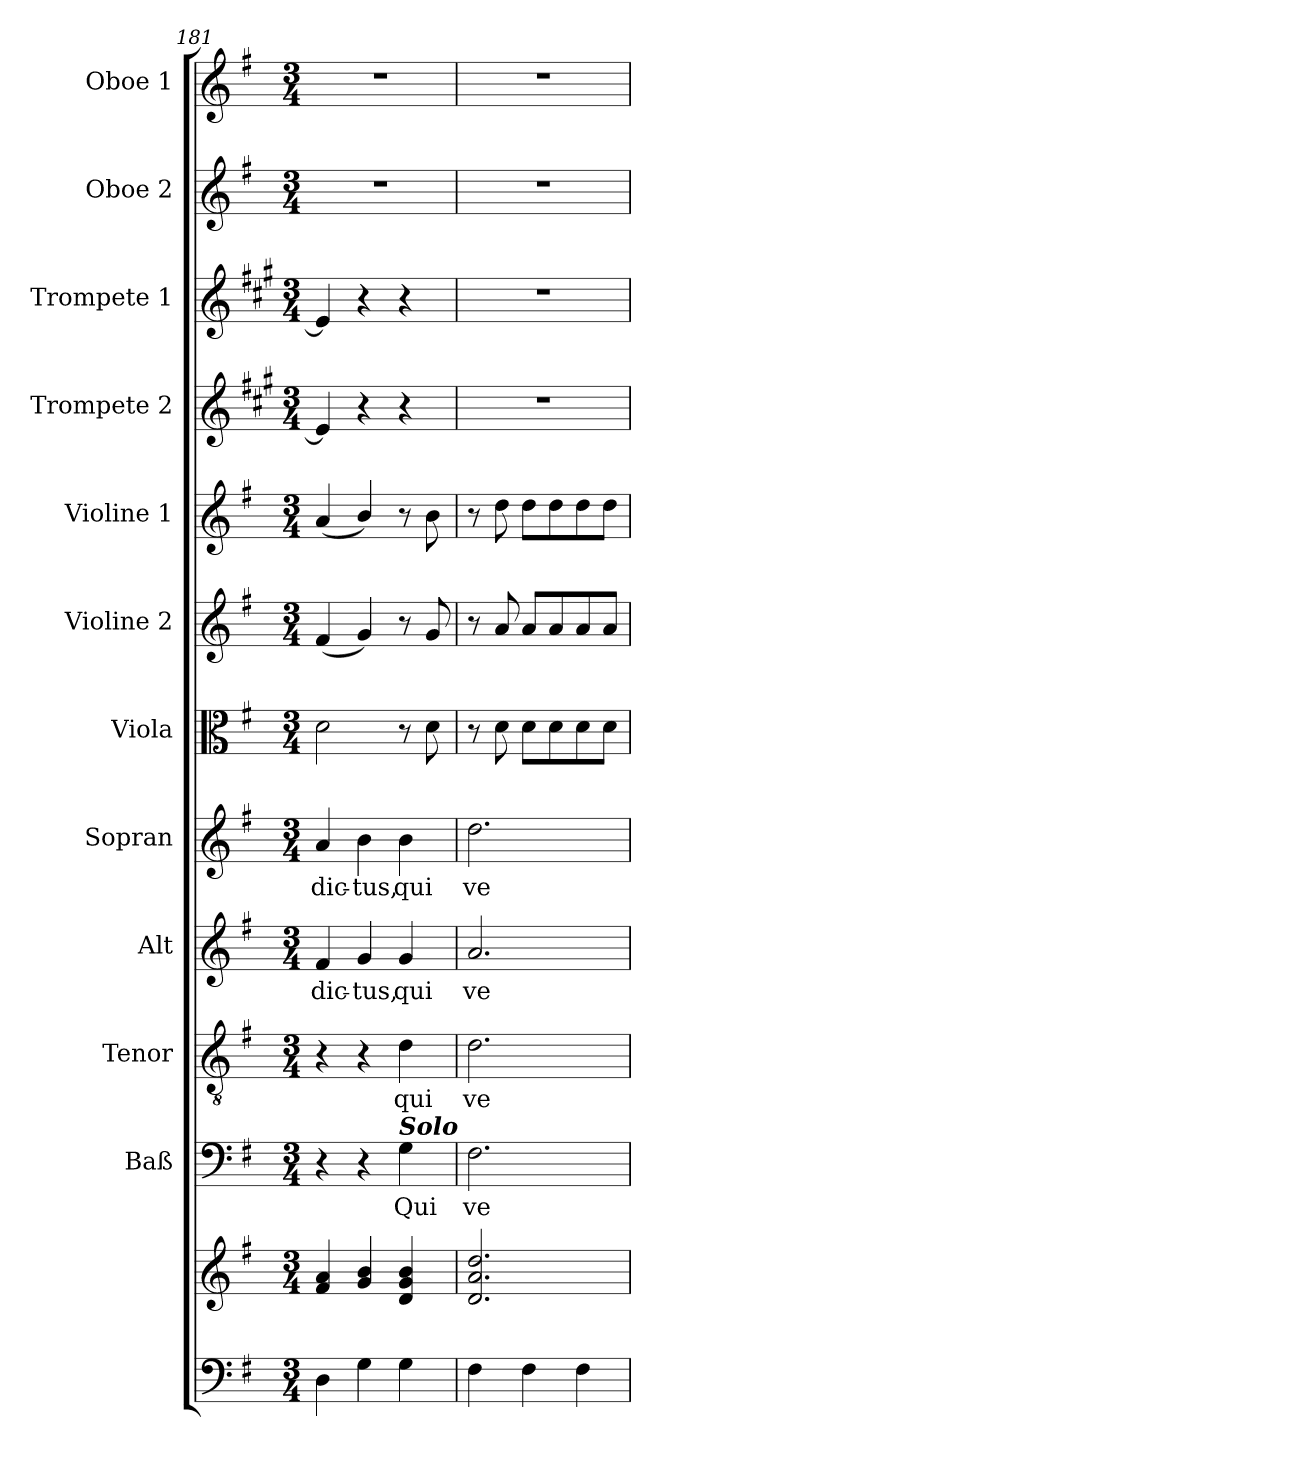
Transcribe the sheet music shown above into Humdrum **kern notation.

**kern	**kern	**kern	**text	**kern	**text	**kern	**text	**kern	**text	**kern	**kern	**kern	**kern	**kern	**kern	**kern
*part12	*part12	*part11	*part11	*part10	*part10	*part9	*part9	*part8	*part8	*part7	*part6	*part5	*part4	*part3	*part2	*part1
*staff13	*staff12	*staff11	*staff11	*staff10	*staff10	*staff9	*staff9	*staff8	*staff8	*staff7	*staff6	*staff5	*staff4	*staff3	*staff2	*staff1
*	*	*I"Baß	*	*I"Tenor	*	*I"Alt	*	*I"Sopran	*	*I"Viola	*I"Violine 2	*I"Violine 1	*I"Trompete 2	*I"Trompete 1	*I"Oboe 2	*I"Oboe 1
*	*	*I'Baß	*	*I'Ten	*	*I'Alt	*	*I'Sop	*	*I'Vla.	*I'Vln. 2	*I'Vln. 1	*I'Trp. 2	*I'Trp. 1	*I'Ob. 2	*I'Ob. 1
*clefF4	*clefG2	*clefF4	*	*clefGv2	*	*clefG2	*	*clefG2	*	*clefC3	*clefG2	*clefG2	*clefG2	*clefG2	*clefG2	*clefG2
*	*	*	*	*	*	*	*	*	*	*	*	*	*ITrd1c2	*ITrd1c2	*	*
*k[f#]	*k[f#]	*k[f#]	*	*k[f#]	*	*k[f#]	*	*k[f#]	*	*k[f#]	*k[f#]	*k[f#]	*k[f#]	*k[f#]	*k[f#]	*k[f#]
*G:	*G:	*G:	*	*G:	*	*G:	*	*G:	*	*G:	*G:	*G:	*G:	*G:	*G:	*G:
*M3/4	*M3/4	*M3/4	*	*M3/4	*	*M3/4	*	*M3/4	*	*M3/4	*M3/4	*M3/4	*M3/4	*M3/4	*M3/4	*M3/4
=181	=181	=181	=181	=181	=181	=181	=181	=181	=181	=181	=181	=181	=181	=181	=181	=181
!	!	!	!	!	!	!	!LO:LY:b	!	!LO:LY:b	!	!	!	!	!	!	!
4D\	4f#/ 4a/	4r	.	4r	.	4f#/	-dic-	4a/	-dic-	2d\	(<4f#/	(<4a/	4d/]	4d/]	2.r	2.r
!	!	!	!	!	!	!	!LO:LY:b	!	!LO:LY:b	!	!	!	!	!	!	!
4G\	4g/ 4b/	4r	.	4r	.	4g/	-tus,	4b\	-tus,	.	4g/)	4b/)	4r	4r	.	.
!	!	!LO:TX:a:Bi:t=Solo	!	!	!	!	!	!	!	!	!	!	!	!	!	!
!	!	!	!LO:LY:b	!	!LO:LY:b	!	!LO:LY:b	!	!LO:LY:b	!	!	!	!	!	!	!
4G\	4d/ 4g/ 4b/	4G\	Qui	4d\	qui	4g/	qui	4b\	qui	8r	8r	8r	4r	4r	.	.
.	.	.	.	.	.	.	.	.	.	8d\	8g/	8b\	.	.	.	.
=182	=182	=182	=182	=182	=182	=182	=182	=182	=182	=182	=182	=182	=182	=182	=182	=182
!	!	!	!LO:LY:b	!	!LO:LY:b	!	!LO:LY:b	!	!LO:LY:b	!	!	!	!	!	!	!
4F#\	2.d/ 2.a/ 2.dd/	2.F#\	ve-	2.d\	ve-	2.a/	ve-	2.dd\	ve-	8r	8r	8r	2.r	2.r	2.r	2.r
.	.	.	.	.	.	.	.	.	.	8d\	8a/	8dd\	.	.	.	.
4F#\	.	.	.	.	.	.	.	.	.	8d\L	8a/L	8dd\L	.	.	.	.
.	.	.	.	.	.	.	.	.	.	8d\	8a/	8dd\	.	.	.	.
4F#\	.	.	.	.	.	.	.	.	.	8d\	8a/	8dd\	.	.	.	.
.	.	.	.	.	.	.	.	.	.	8d\J	8a/J	8dd\J	.	.	.	.
=	=	=	=	=	=	=	=	=	=	=	=	=	=	=	=	=
*-	*-	*-	*-	*-	*-	*-	*-	*-	*-	*-	*-	*-	*-	*-	*-	*-
